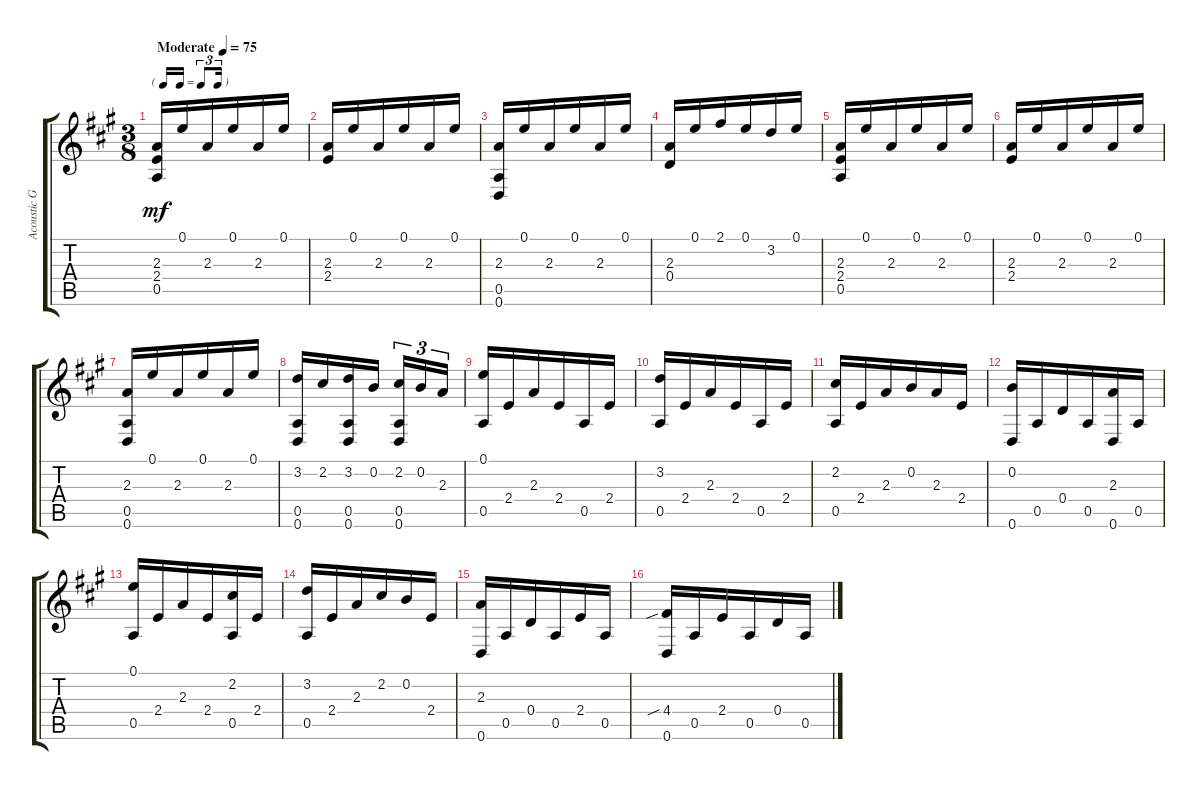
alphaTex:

\track ("Acoustic Guitar (steel)" "Acoustic G") {instrument acousticguitarnylon}
\staff {score tabs}
\tuning (E4 B3 G3 D3 A2 D2) {hide}
\ts (3 8)
\tf triplet16th
\tempo (75 "Moderate")
\clef g2
\ks a
(2.3 2.4 0.5).16{dy mf instrument acousticguitarnylon} 0.1.16 2.3.16 0.1.16 2.3.16 0.1.16 |
(2.3 2.4).16 0.1.16 2.3.16 0.1.16 2.3.16 0.1.16 |
(2.3 0.5 0.6).16 0.1.16 2.3.16 0.1.16 2.3.16 0.1.16 |
(2.3 0.4).16 0.1.16 2.1.16 0.1.16 3.2.16 0.1.16 |
(2.3 2.4 0.5).16 0.1.16 2.3.16 0.1.16 2.3.16 0.1.16 |
(2.3 2.4).16 0.1.16 2.3.16 0.1.16 2.3.16 0.1.16 |
(2.3 0.5 0.6).16 0.1.16 2.3.16 0.1.16 2.3.16 0.1.16 |
(3.2 0.5 0.6).16 2.2.16 (3.2 0.5 0.6).16 0.2.16 (2.2 0.5 0.6).16{tu (3 2)} 0.2.16{tu (3 2)} 2.3.16{tu (3 2)} |
(0.1 0.5).16 2.4.16 2.3.16 2.4.16 0.5.16 2.4.16 |
(3.2 0.5).16 2.4.16 2.3.16 2.4.16 0.5.16 2.4.16 |
(2.2 0.5).16 2.4.16 2.3.16 0.2.16 2.3.16 2.4.16 |
(0.2 0.6).16 0.5.16 0.4.16 0.5.16 (2.3 0.6).16 0.5.16 |
(0.1 0.5).16 2.4.16 2.3.16 2.4.16 (2.2 0.5).16 2.4.16 |
(3.2 0.5).16 2.4.16 2.3.16 2.2.16 0.2.16 2.4.16 |
(2.3 0.6).16 0.5.16 0.4.16 0.5.16 2.4.16 0.5.16 |
(4.4{sib} 0.6).16 0.5.16 2.4.16 0.5.16 0.4.16 0.5.16
